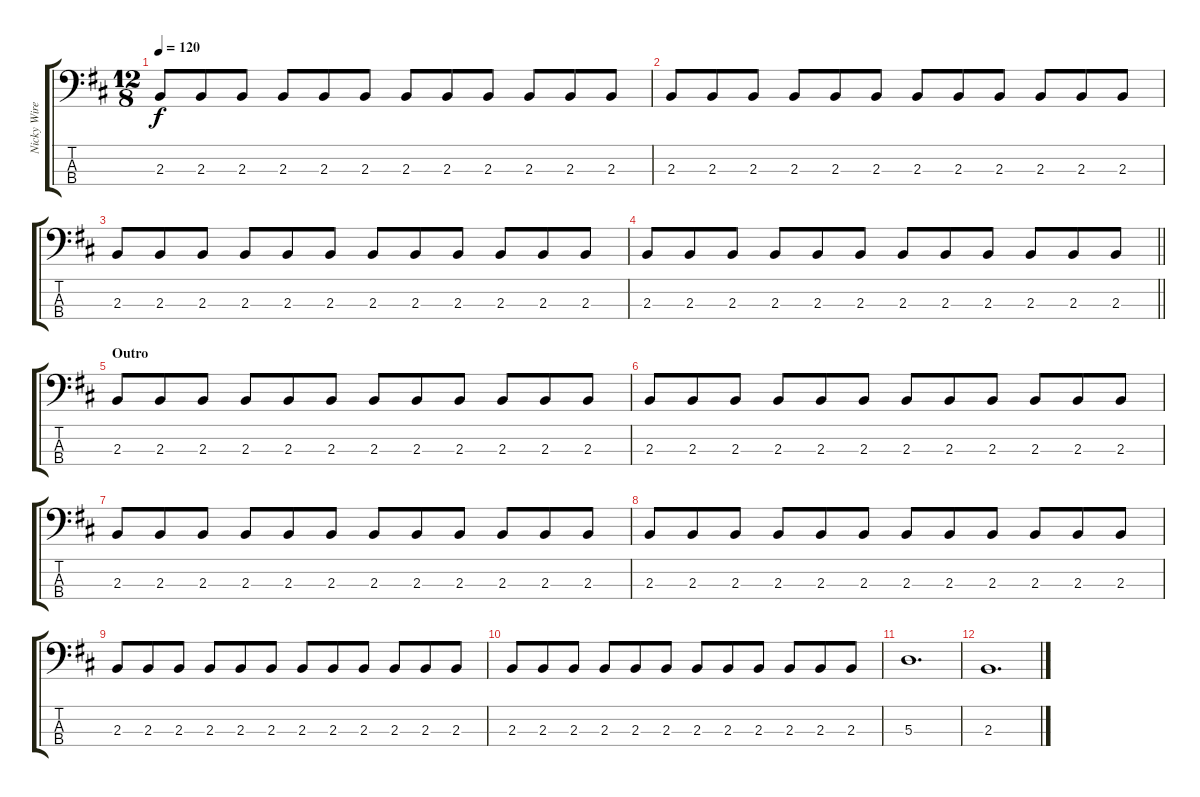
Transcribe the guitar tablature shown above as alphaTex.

\track ("Nicky Wire (Bass)" "Nicky Wire") {instrument electricbasspick}
\staff {score tabs}
\tuning (G2 D2 A1 E1) {hide}
\ts (12 8)
\tempo 120
\clef f4
\ks d
2.3.8{dy f} 2.3.8 2.3.8 2.3.8 2.3.8 2.3.8 2.3.8 2.3.8 2.3.8 2.3.8 2.3.8 2.3.8 |
2.3.8 2.3.8 2.3.8 2.3.8 2.3.8 2.3.8 2.3.8 2.3.8 2.3.8 2.3.8 2.3.8 2.3.8 |
2.3.8 2.3.8 2.3.8 2.3.8 2.3.8 2.3.8 2.3.8 2.3.8 2.3.8 2.3.8 2.3.8 2.3.8 |
\barLineRight lightlight
2.3.8 2.3.8 2.3.8 2.3.8 2.3.8 2.3.8 2.3.8 2.3.8 2.3.8 2.3.8 2.3.8 2.3.8 |
\section ("" "Outro")
2.3.8 2.3.8 2.3.8 2.3.8 2.3.8 2.3.8 2.3.8 2.3.8 2.3.8 2.3.8 2.3.8 2.3.8 |
2.3.8 2.3.8 2.3.8 2.3.8 2.3.8 2.3.8 2.3.8 2.3.8 2.3.8 2.3.8 2.3.8 2.3.8 |
2.3.8 2.3.8 2.3.8 2.3.8 2.3.8 2.3.8 2.3.8 2.3.8 2.3.8 2.3.8 2.3.8 2.3.8 |
2.3.8 2.3.8 2.3.8 2.3.8 2.3.8 2.3.8 2.3.8 2.3.8 2.3.8 2.3.8 2.3.8 2.3.8 |
2.3.8 2.3.8 2.3.8 2.3.8 2.3.8 2.3.8 2.3.8 2.3.8 2.3.8 2.3.8 2.3.8 2.3.8 |
2.3.8 2.3.8 2.3.8 2.3.8 2.3.8 2.3.8 2.3.8 2.3.8 2.3.8 2.3.8 2.3.8 2.3.8 |
5.3.1{d} |
2.3.1{d}
